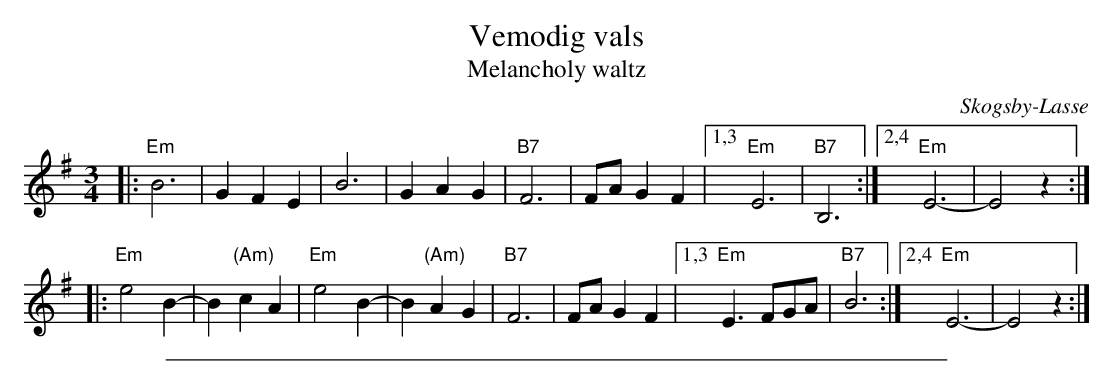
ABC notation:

X:1
T: Vemodig vals
T: Melancholy waltz
C: Skogsby-Lasse
M: 3/4
L: 1/8
K: Em
|:\
"Em"B6 | G2 F2 E2 | B6 | G2 A2 G2 |\
"B7"F6 | FA G2 F2 |[1,3 "Em"E6 | "B7"B,6 :|[2,4 "Em"E6- | E4 z2 :|
|:\
"Em"e4 B2- | B2 "(Am)"c2 A2 | "Em"e4 B2- | B2 "(Am)"A2 G2 |\
"B7"F6 | FA G2 F2 |[1,3 "Em"E3 FGA | "B7"B6 :|[2,4 "Em"E6- | E4 z2 :|
